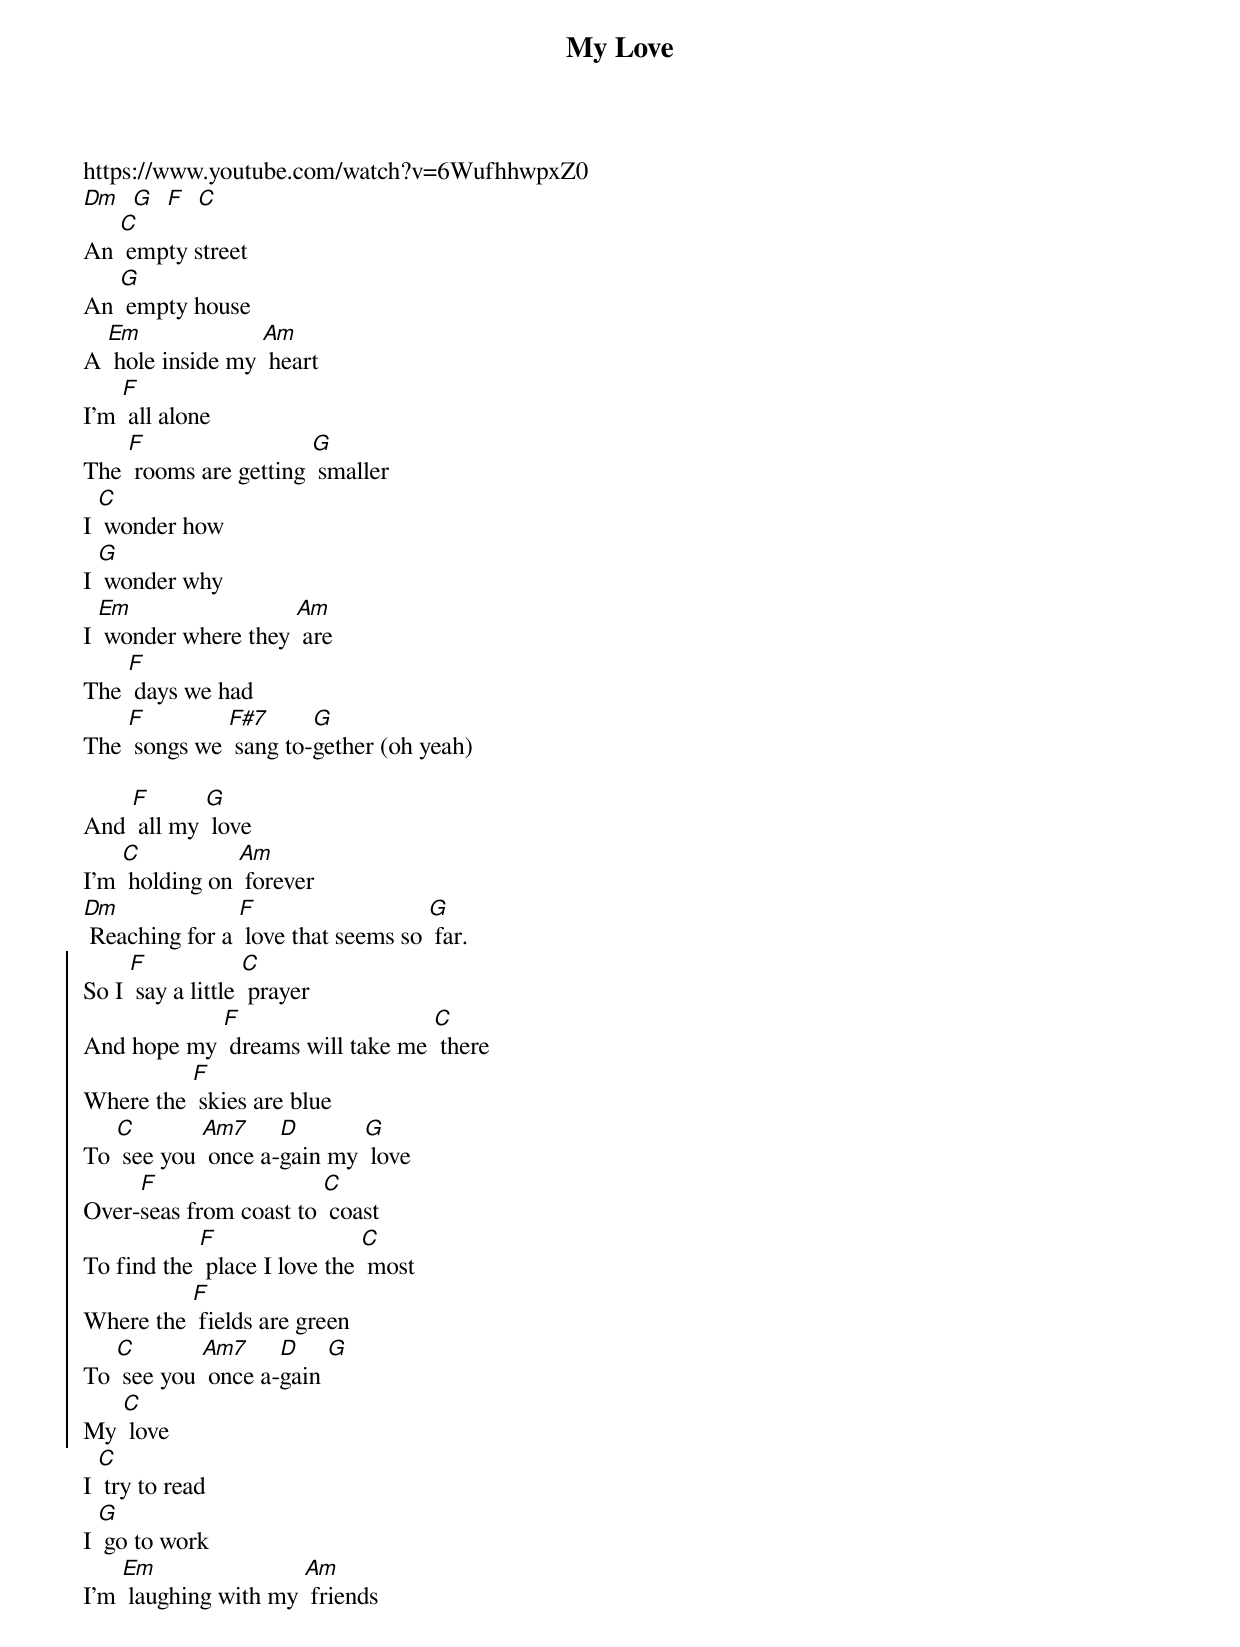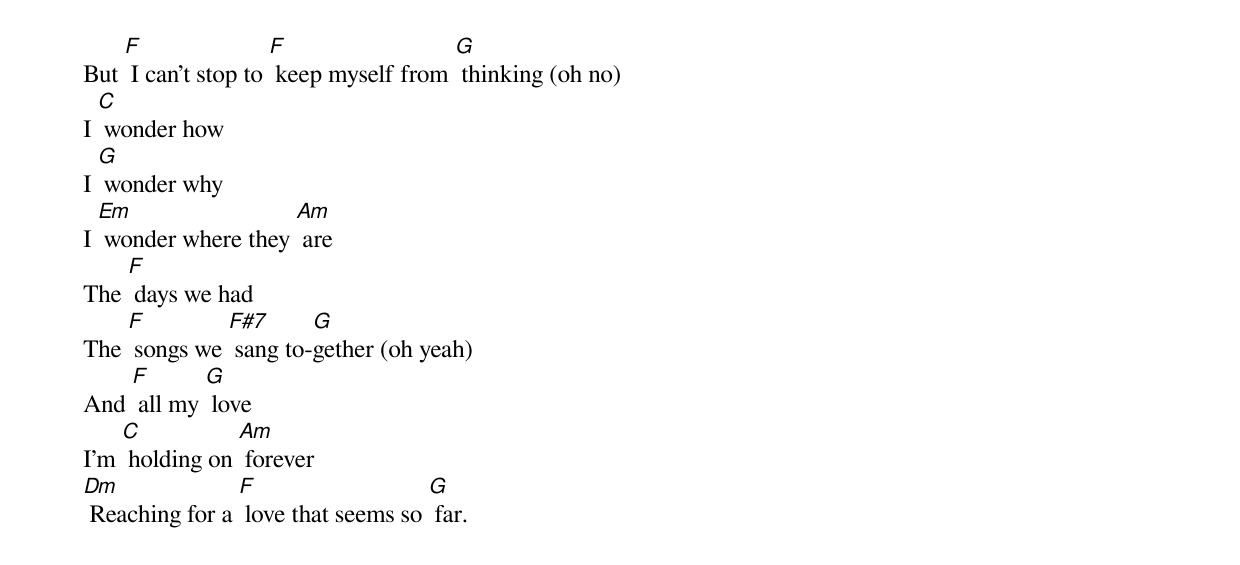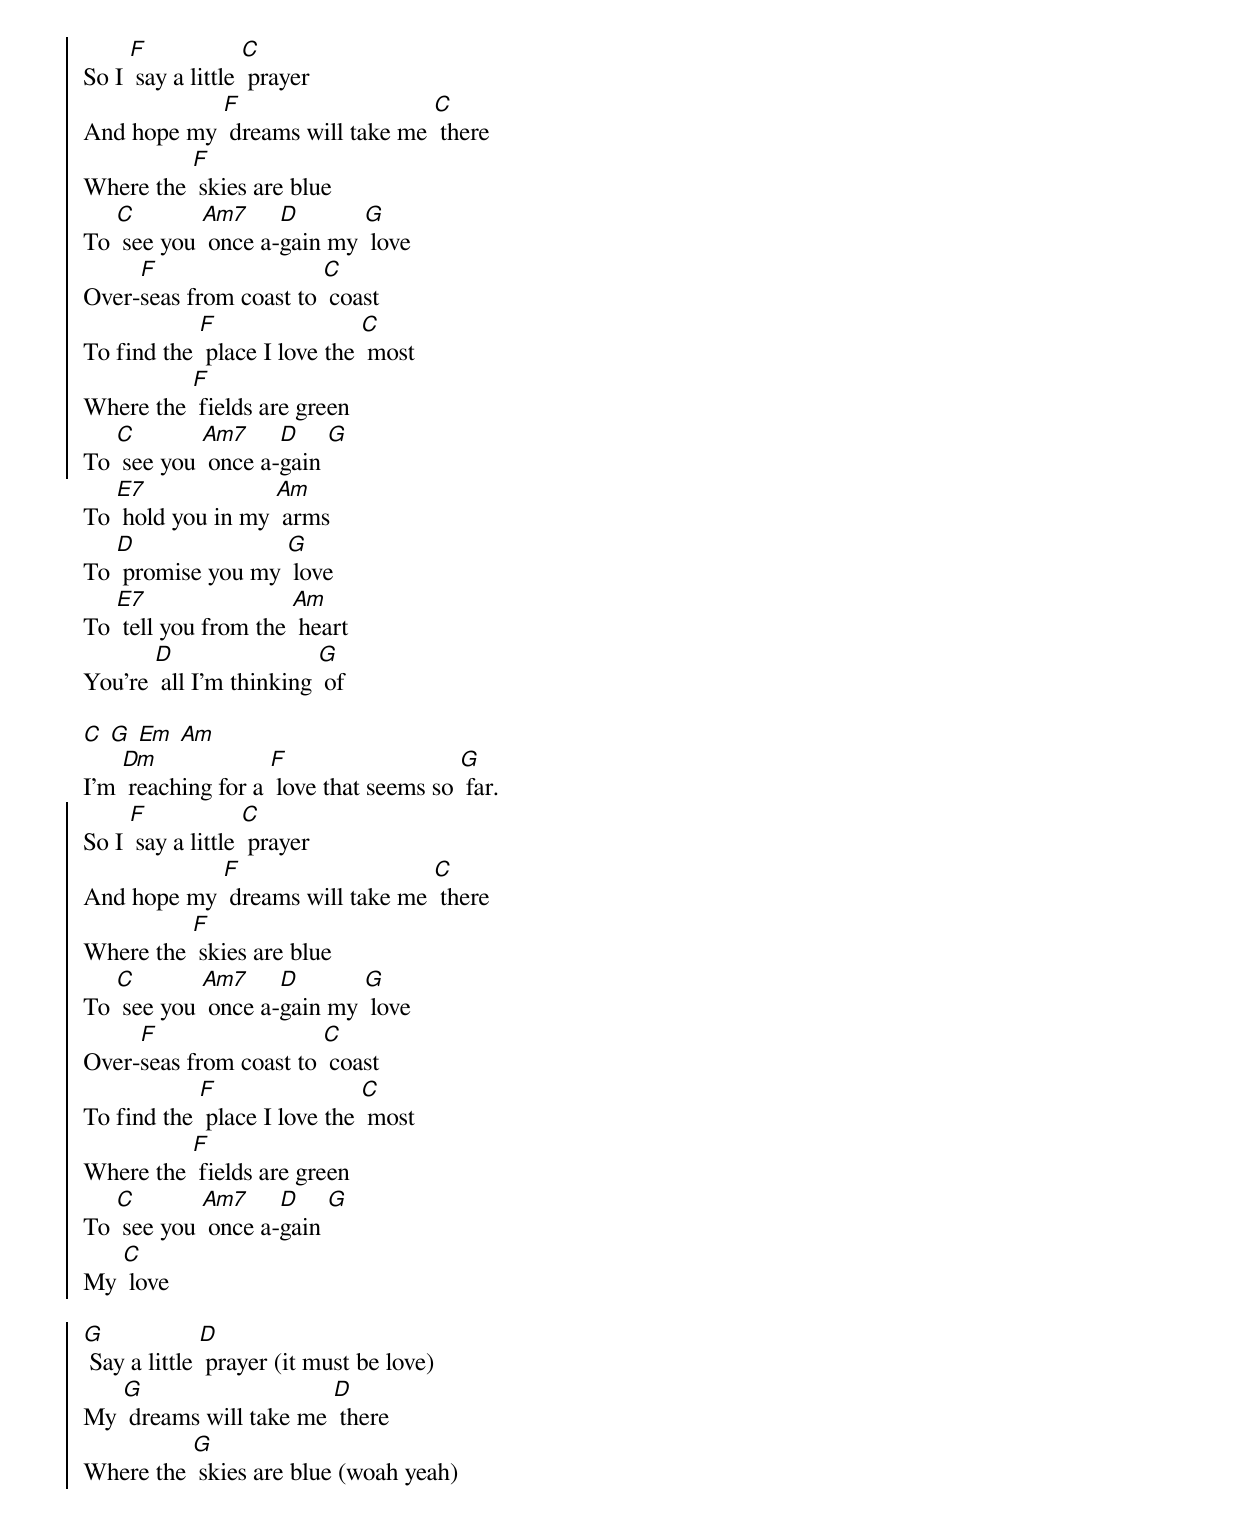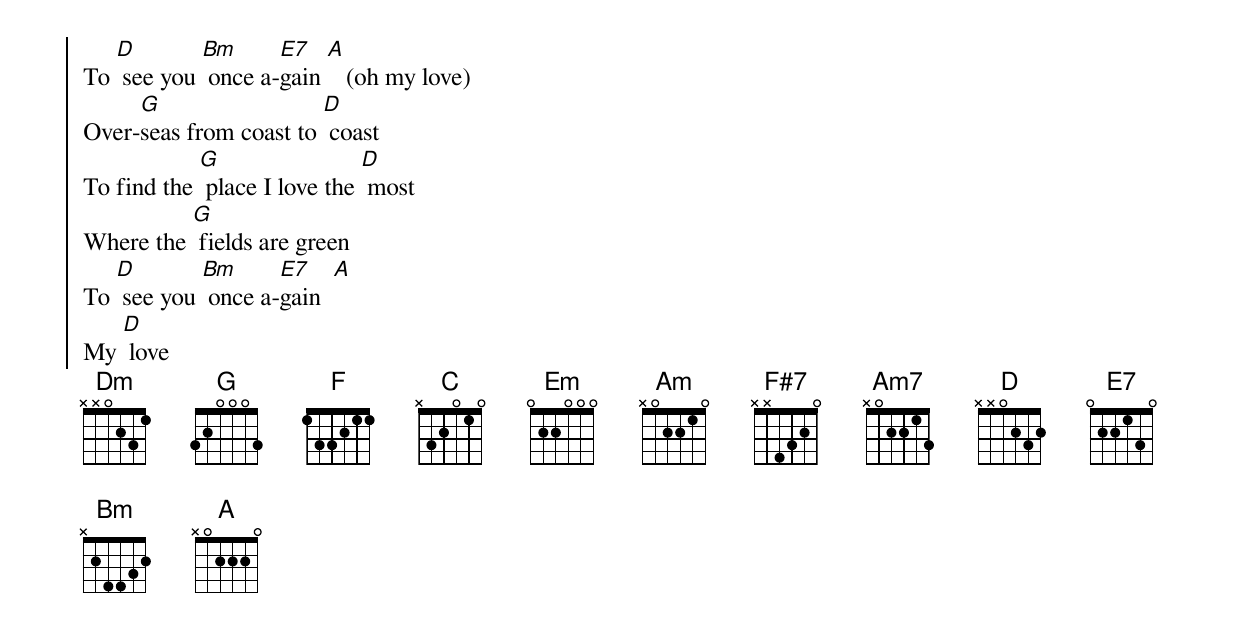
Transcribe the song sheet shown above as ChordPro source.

{t: My Love }
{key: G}
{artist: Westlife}
https://www.youtube.com/watch?v=6WufhhwpxZ0
{c: }
[Dm]  [G]  [F]  [C]
An [C] empty street
An [G] empty house
A [Em] hole inside my [Am] heart
I'm [F] all alone
The [F] rooms are getting [G] smaller
I [C] wonder how
I [G] wonder why
I [Em] wonder where they [Am] are
The [F] days we had
The [F] songs we [F#7] sang to-[G]gether (oh yeah)

And [F] all my [G] love
I'm [C] holding on [Am] forever
[Dm] Reaching for a [F] love that seems so [G] far.
{soc}
So I [F] say a little [C] prayer
And hope my [F] dreams will take me [C] there
Where the [F] skies are blue
To [C] see you [Am7] once a-[D]gain my [G] love
Over-[F]seas from coast to [C] coast
To find the [F] place I love the [C] most
Where the [F] fields are green
To [C] see you [Am7] once a-[D]gain [G]
My [C] love
{eoc}
I [C] try to read
I [G] go to work
I'm [Em] laughing with my [Am] friends
But [F] I can't stop to [F] keep myself from [G] thinking (oh no)
I [C] wonder how
I [G] wonder why
I [Em] wonder where they [Am] are
The [F] days we had
The [F] songs we [F#7] sang to-[G]gether (oh yeah)
And [F] all my [G] love
I'm [C] holding on [Am] forever
[Dm] Reaching for a [F] love that seems so [G] far.
{np}

{soc}
So I [F] say a little [C] prayer
And hope my [F] dreams will take me [C] there
Where the [F] skies are blue
To [C] see you [Am7] once a-[D]gain my [G] love
Over-[F]seas from coast to [C] coast
To find the [F] place I love the [C] most
Where the [F] fields are green
To [C] see you [Am7] once a-[D]gain [G]
{eoc}
To [E7] hold you in my [Am] arms
To [D] promise you my [G] love
To [E7] tell you from the [Am] heart
You're [D] all I'm thinking [G] of

[C] [G] [Em] [Am]
I'm [Dm] reaching for a [F] love that seems so [G] far.
{soc}
So I [F] say a little [C] prayer
And hope my [F] dreams will take me [C] there
Where the [F] skies are blue
To [C] see you [Am7] once a-[D]gain my [G] love
Over-[F]seas from coast to [C] coast
To find the [F] place I love the [C] most
Where the [F] fields are green
To [C] see you [Am7] once a-[D]gain [G]
My [C] love

[G] Say a little [D] prayer (it must be love)
My [G] dreams will take me [D] there
Where the [G] skies are blue (woah yeah)
To [D] see you [Bm] once a-[E7]gain [A]   (oh my love)
Over-[G]seas from coast to [D] coast
To find the [G] place I love the [D] most
Where the [G] fields are green
To [D] see you [Bm] once a-[E7]gain  [A]
My [D] love
{eoc}
